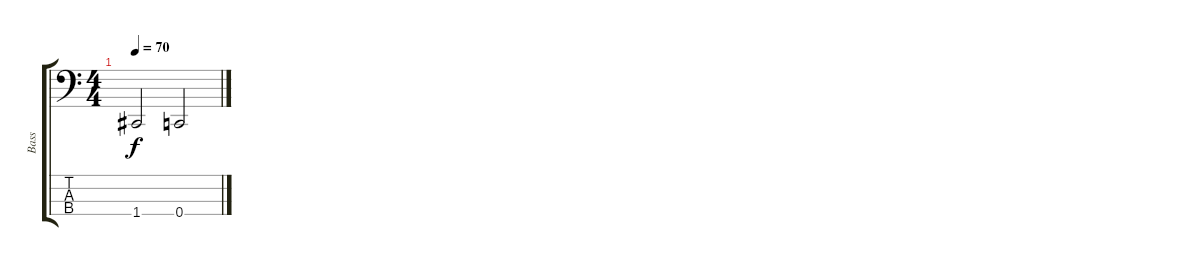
\track ("Bass" "Bass") {instrument electricbasspick}
\staff {score tabs}
\tuning (Eb2 Bb1 F1 C1) {hide}
\ts (4 4)
\tempo 70
\clef f4
\ks c
1.4.2{dy f volume 0} 0.4.2
